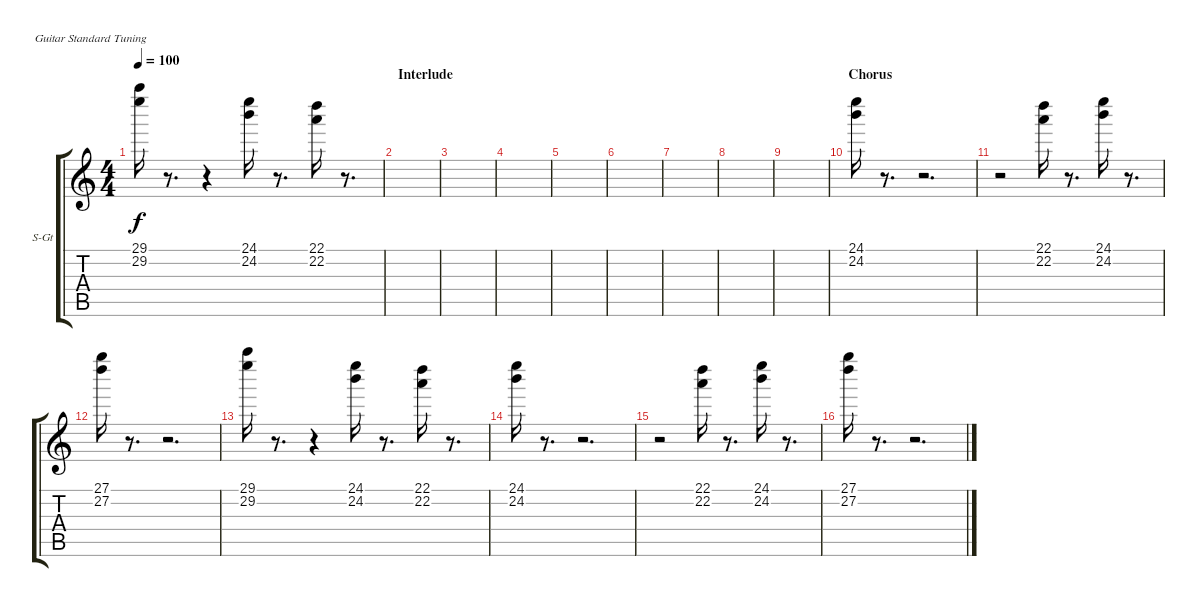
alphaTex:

\bracketExtendMode groupsimilarinstruments
\firstSystemTrackNameOrientation horizontal
\otherSystemsTrackNameOrientation horizontal
\track ("Strings high" "S-Gt") {instrument stringensemble1}
\staff {score tabs}
\tuning (E4 B3 G3 D3 A2 E2)
\displaytranspose 12
\ts (4 4)
\tempo 100
\clef g2
\ks c
(29.2 29.1).16{dy f} r.8{d} r.4 (24.2 24.1).16 r.8{d} (22.1 22.2).16 r.8{d} |
\section ("" "Interlude")
|
|
|
|
|
|
|
|
\section ("" "Chorus")
(24.1 24.2).16 r.8{d} r.2{d} |
r.2 (22.2 22.1).16 r.8{d} (24.2 24.1).16 r.8{d} |
(27.2 27.1).16 r.8{d} r.2{d} |
(29.2 29.1).16 r.8{d} r.4 (24.2 24.1).16 r.8{d} (22.1 22.2).16 r.8{d} |
(24.2 24.1).16 r.8{d} r.2{d} |
r.2 (22.2 22.1).16 r.8{d} (24.2 24.1).16 r.8{d} |
(27.2 27.1).16 r.8{d} r.2{d}
